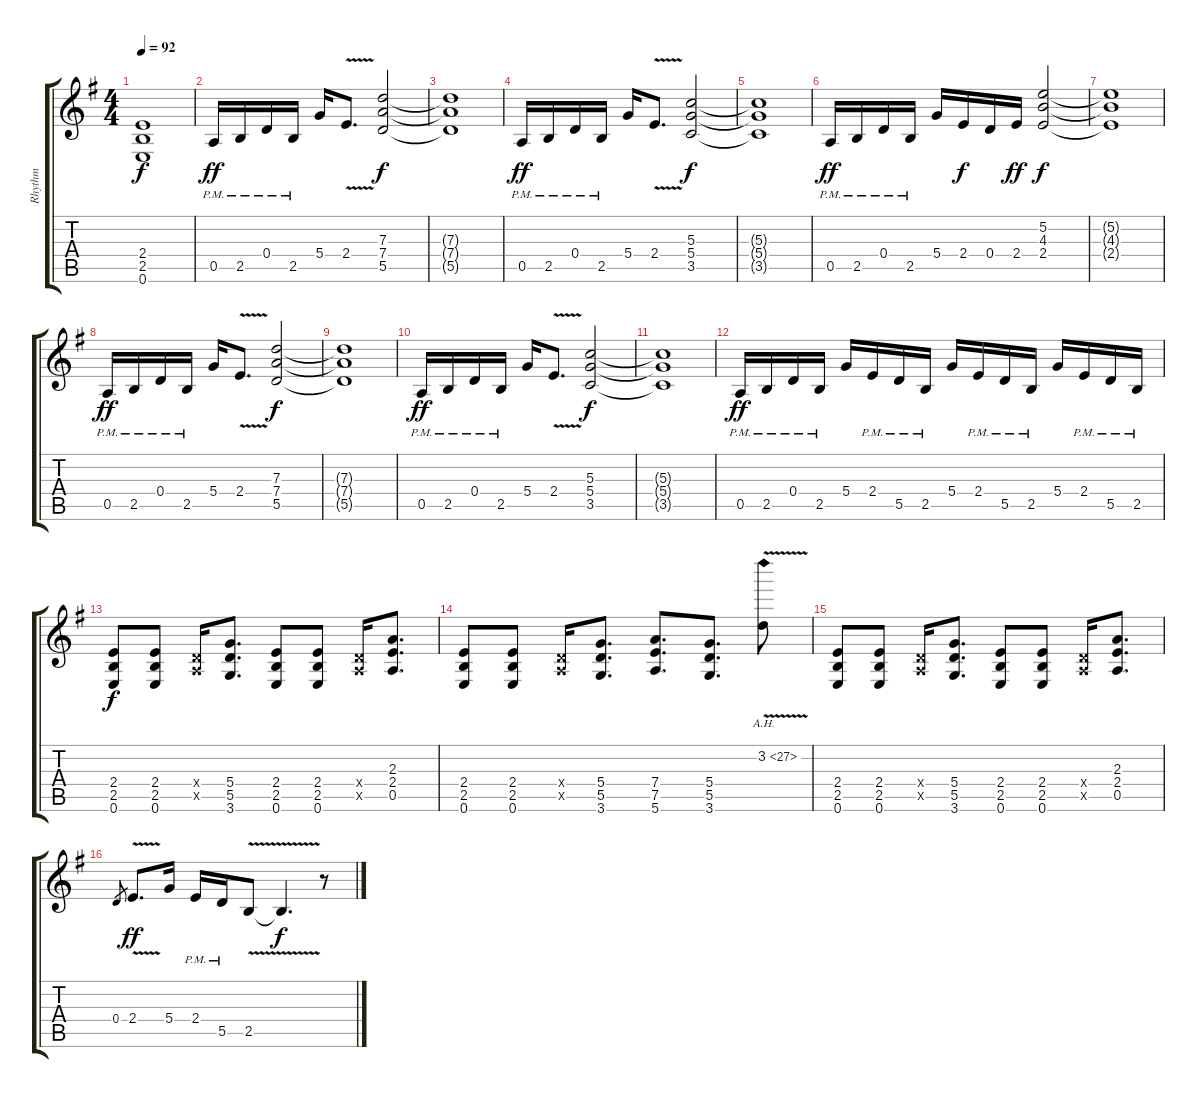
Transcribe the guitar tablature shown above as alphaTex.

\track ("Rhythm" "Rhythm") {instrument overdrivenguitar}
\staff {score tabs}
\tuning (E4 B3 G3 D3 A2 E2) {hide}
\ts (4 4)
\tempo 92
\clef g2
\ks eminor
(2.4{t} 2.5{t} 0.6{t}).1{dy f} |
0.5{pm}.16{dy ff} 2.5{pm}.16 0.4{pm}.16 2.5{pm}.16 5.4.16 2.4{v}.8{d} (7.3 7.4 5.5).2{dy f} |
(7.3{t} 7.4{t} 5.5{t}).1 |
0.5{pm}.16{dy ff} 2.5{pm}.16 0.4{pm}.16 2.5{pm}.16 5.4.16 2.4{v}.8{d} (5.3 5.4 3.5).2{dy f} |
(5.3{t} 5.4{t} 3.5{t}).1 |
0.5{pm}.16{dy ff} 2.5{pm}.16 0.4{pm}.16 2.5{pm}.16 5.4.16 2.4.16{dy f} 0.4.16 2.4.16{dy ff} (5.2 4.3 2.4).2{dy f} |
(5.2{t} 4.3{t} 2.4{t}).1 |
0.5{pm}.16{dy ff} 2.5{pm}.16 0.4{pm}.16 2.5{pm}.16 5.4.16 2.4{v}.8{d} (7.3 7.4 5.5).2{dy f} |
(7.3{t} 7.4{t} 5.5{t}).1 |
0.5{pm}.16{dy ff} 2.5{pm}.16 0.4{pm}.16 2.5{pm}.16 5.4.16 2.4{v}.8{d} (5.3 5.4 3.5).2{dy f} |
(5.3{t} 5.4{t} 3.5{t}).1 |
0.5{pm}.16{dy ff} 2.5{pm}.16 0.4{pm}.16 2.5{pm}.16 5.4.16 2.4{pm}.16 5.5{pm}.16 2.5{pm}.16 5.4.16 2.4{pm}.16 5.5{pm}.16 2.5{pm}.16 5.4.16 2.4{pm}.16 5.5{pm}.16 2.5{pm}.16 |
(2.4 2.5 0.6).8{dy f} (2.4 2.5 0.6).8 (0.4{x} 0.5{x}).16 (5.4 5.5 3.6).8{d} (2.4 2.5 0.6).8 (2.4 2.5 0.6).8 (0.4{x} 0.5{x}).16 (2.3 2.4 0.5).8{d} |
(2.4 2.5 0.6).8 (2.4 2.5 0.6).8 (0.4{x} 0.5{x}).16 (5.4 5.5 3.6).8{d} (7.4 7.5 5.6).8{d} (5.4 5.5 3.6).8{d} 3.2{ah 24 v}.8 |
(2.4 2.5 0.6).8 (2.4 2.5 0.6).8 (0.4{x} 0.5{x}).16 (5.4 5.5 3.6).8{d} (2.4 2.5 0.6).8 (2.4 2.5 0.6).8 (0.4{x} 0.5{x}).16 (2.3 2.4 0.5).8{d} |
0.4.8{gr} 2.4{v}.8{d dy ff} 5.4.16 2.4{pm}.16 5.5{pm}.16 2.5{v}.8 2.5{t}.4{d dy f} r.8
